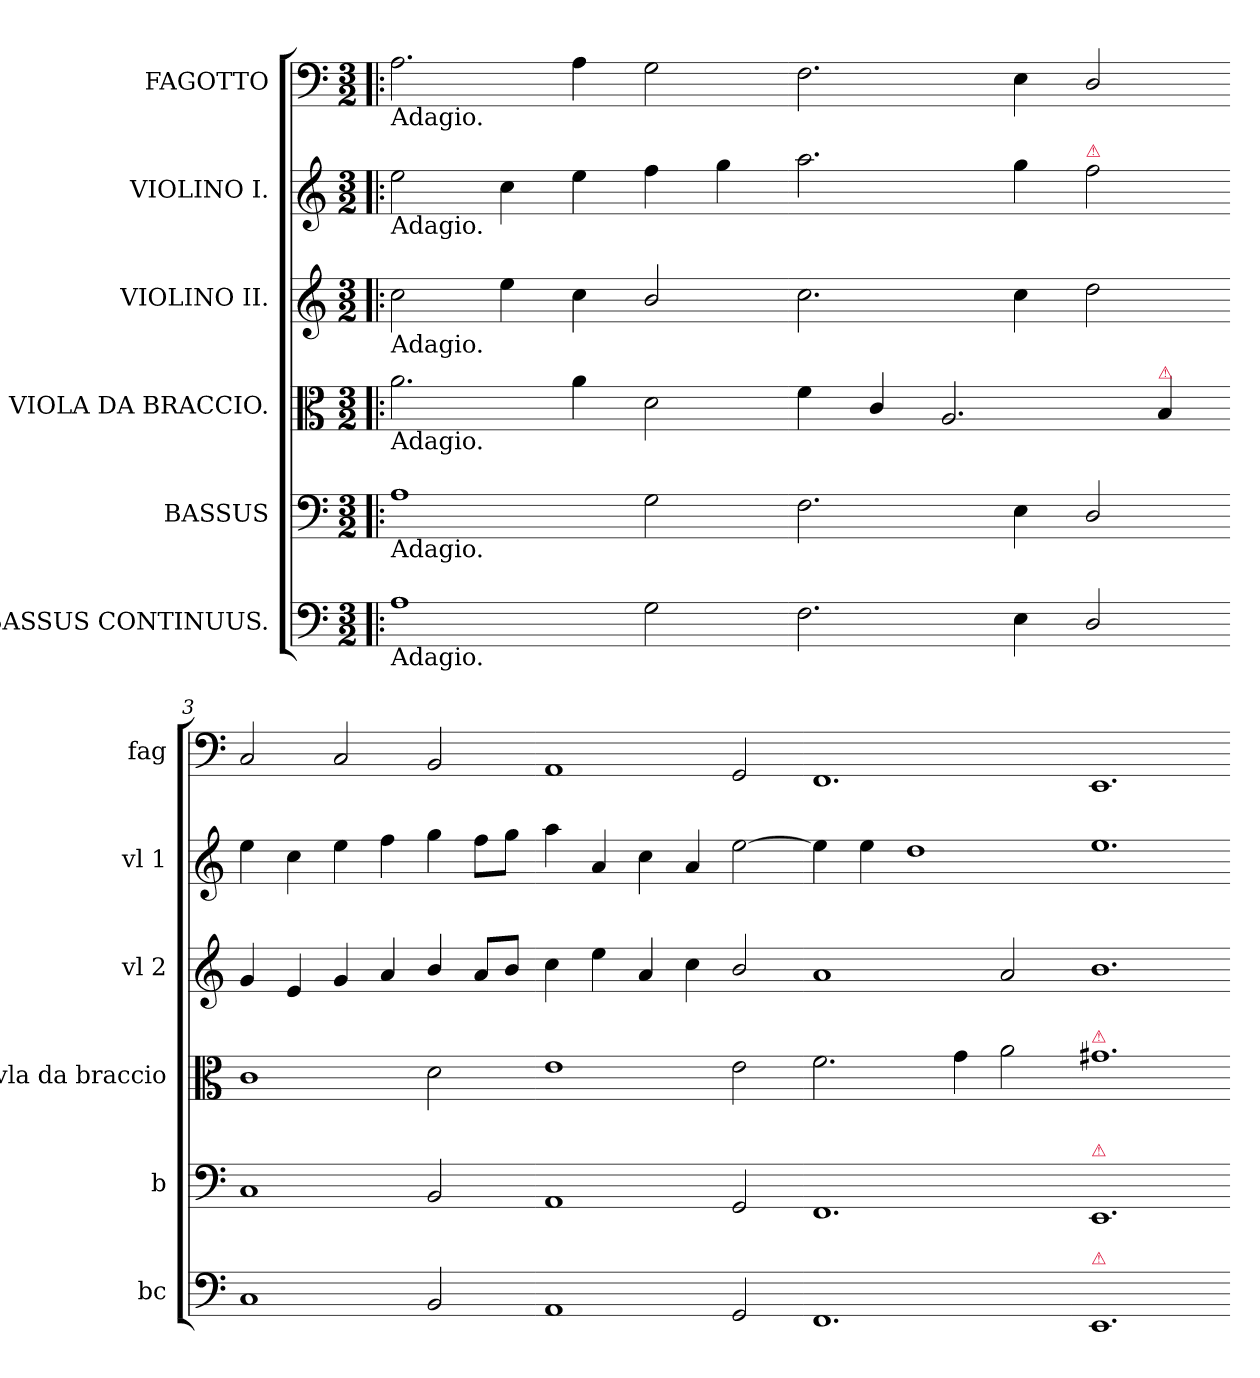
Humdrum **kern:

**kern	**kern	**kern	**kern	**kern	**kern
*part6	*part5	*part4	*part3	*part2	*part1
*staff6	*staff5	*staff4	*staff3	*staff2	*staff1
*I"BASSUS CONTINUUS.	*I"BASSUS	*I"VIOLA DA BRACCIO.	*I"VIOLINO II.	*I"VIOLINO I.	*I"FAGOTTO
*I'bc	*I'b	*I'vla da braccio	*I'vl 2	*I'vl 1	*I'fag
*clefF4	*clefF4	*clefC3	*clefG2	*clefG2	*clefF4
*k[]	*k[]	*k[]	*k[]	*k[]	*k[]
*a:	*a:	*a:	*a:	*a:	*a:
*M3/2	*M3/2	*M3/2	*M3/2	*M3/2	*M3/2
=1!|:	=1!|:	=1!|:	=1!|:	=1!|:	=1!|:
!	!	!	!	!	!LO:TX:b:t=Adagio.
!	!	!	!	!LO:TX:b:t=Adagio.	!
!	!	!	!LO:TX:b:t=Adagio.	!	!
!	!	!LO:TX:b:t=Adagio.	!	!	!
!	!LO:TX:b:t=Adagio.	!	!	!	!
!LO:TX:b:t=Adagio.	!	!	!	!	!
1A	1A	2.a\	2cc\	2ee\	2.A\
.	.	.	4ee\	4cc\	.
.	.	4a\	4cc\	4ee\	4A\
2G\	2G\	2d\	2b/	4ff\	2G\
.	.	.	.	4gg\	.
=2-	=2-	=2-	=2-	=2-	=2-
2.F\	2.F\	4f\	2.cc\	2.aa\	2.F\
.	.	4c/	.	.	.
.	.	2.A/	.	.	.
4E\	4E\	.	4cc\	4gg\	4E\
!	!	!	!	!LO:TX:a:color=crimson:t=⚠	!
2D/	2D/	.	2dd\	2ff\	2D/
!	!	!LO:TX:a:color=crimson:t=⚠	!	!	!
.	.	4B/	.	.	.
=3-	=3-	=3-	=3-	=3-	=3-
1C	1C	1c	4g/	4ee\	2C/
.	.	.	4e/	4cc\	.
.	.	.	4g/	4ee\	2C/
.	.	.	4a/	4ff\	.
2BB/	2BB/	2d\	4b/	4gg\	2BB/
.	.	.	8a/L	8ff\L	.
.	.	.	8b/J	8gg\J	.
=4-	=4-	=4-	=4-	=4-	=4-
1AA	1AA	1e	4cc\	4aa\	1AA
.	.	.	4ee\	4a/	.
.	.	.	4a/	4cc\	.
.	.	.	4cc\	4a/	.
2GG/	2GG/	2e\	2b/	[2ee\	2GG/
=5-	=5-	=5-	=5-	=5-	=5-
1.FF	1.FF	2.f\	1a	4ee\]	1.FF
.	.	.	.	4ee\	.
.	.	.	.	1dd	.
.	.	4g\	.	.	.
.	.	2a\	2a/	.	.
=6-	=6-	=6-	=6-	=6-	=6-
!	!	!LO:TX:a:color=crimson:t=⚠	!	!	!
!	!LO:TX:a:color=crimson:t=⚠	!	!	!	!
!LO:TX:a:color=crimson:t=⚠	!	!	!	!	!
1.EE	1.EE	1.g#X	1.b	1.ee	1.EE
=-	=-	=-	=-	=-	=-
*-	*-	*-	*-	*-	*-
